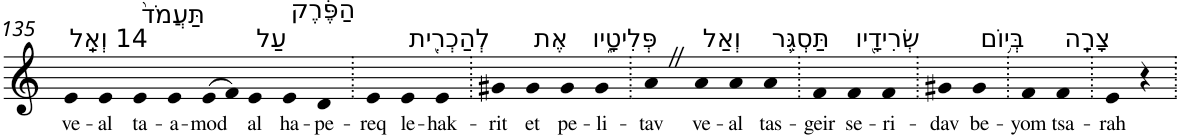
**kern	**text
*part1	*part1
*staff1	*staff1
*I"Piano	*
*I'Pno	*
!!LO:PB:g=z
*clefG2	*
*k[]	*
=135	=135
!LO:TX:a:t=14 וְאַֽל	!
!	!LO:LY:b
4e	ve-
!	!LO:LY:b
4e	-al
!LO:TX:a:t=תַּעֲמֹד֙	!
!	!LO:LY:b
4e	ta-
!	!LO:LY:b
4e	-a-
!	!LO:LY:b
(>8e	-mod
8f)	.
!LO:TX:a:t=עַל	!
!	!LO:LY:b
4e	al
!LO:TX:a:t=הַפֶּ֔רֶק	!
!	!LO:LY:b
4e	ha-
!	!LO:LY:b
4d	-pe-
=136.	=136.
!	!LO:LY:b
4e	-req
!LO:TX:a:t=לְהַכְרִ֖ית	!
!	!LO:LY:b
4e	le-
!	!LO:LY:b
4e	-hak-
=137.	=137.
!	!LO:LY:b
4g#X	-rit
!LO:TX:a:t=אֶת	!
!	!LO:LY:b
4g#	et
!LO:TX:a:t=פְּלִיטָ֑יו	!
!	!LO:LY:b
4g#	pe-
!	!LO:LY:b
4g#	-li-
=138.	=138.
!	!LO:LY:b
4aZ	-tav
!LO:TX:a:t=וְאַל	!
!	!LO:LY:b
4a	ve-
!	!LO:LY:b
4a	-al
!LO:TX:a:t=תַּסְגֵּ֥ר	!
!	!LO:LY:b
4a	tas-
=139.	=139.
!	!LO:LY:b
4f	-geir
!LO:TX:a:t=שְׂרִידָ֖יו	!
!	!LO:LY:b
4f	se-
!	!LO:LY:b
4f	-ri-
=140.	=140.
!	!LO:LY:b
4g#X	-dav
!LO:TX:a:t=בְּי֥וֹם	!
!	!LO:LY:b
4g#	be-
=141.	=141.
!	!LO:LY:b
4f	-yom
!LO:TX:a:t=צָרָֽה	!
!	!LO:LY:b
4f	tsa-
=142.	=142.
!	!LO:LY:b
4e	-rah
4r	.
=.	=.
*-	*-
